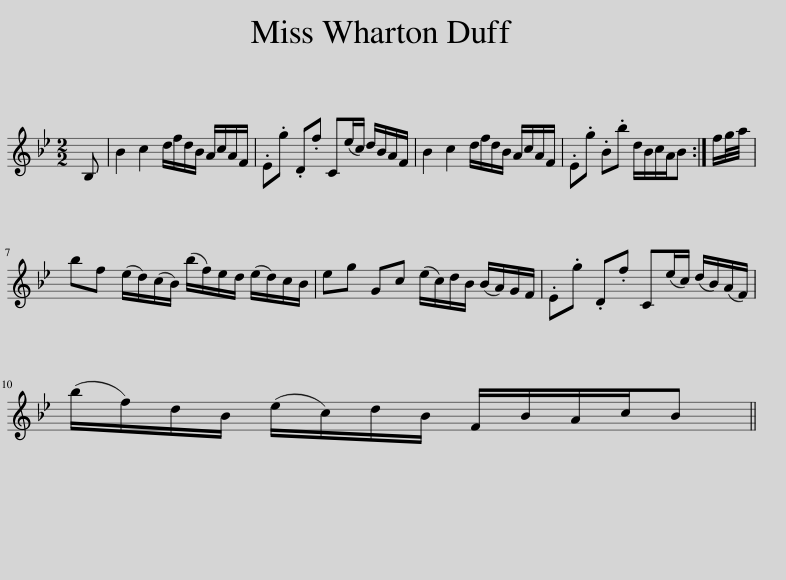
X:1
L:1/8
M:2/2
I:linebreak $
K:Bb
V:1 treble
V:1
 B, | B2 c2 d/f/d/B/ A/c/A/F/ | .E.g .D.f C(e/c/) d/B/A/F/ | B2 c2 d/f/d/B/ A/c/A/F/ | .E.g .B.b d/B/c/A/B :| %5
 f/g/4a/4 |$ bf (e/d/)(c/B/) (b/f/)e/d/ (e/d/)c/B/ | eg Gc (e/c/)d/B/ (B/A/)G/F/ | .E.g .D.f C(e/c/) (d/B/)(A/F/) |$ (b/f/)d/B/ (e/c/)d/B/ F/B/A/c/B || %10
